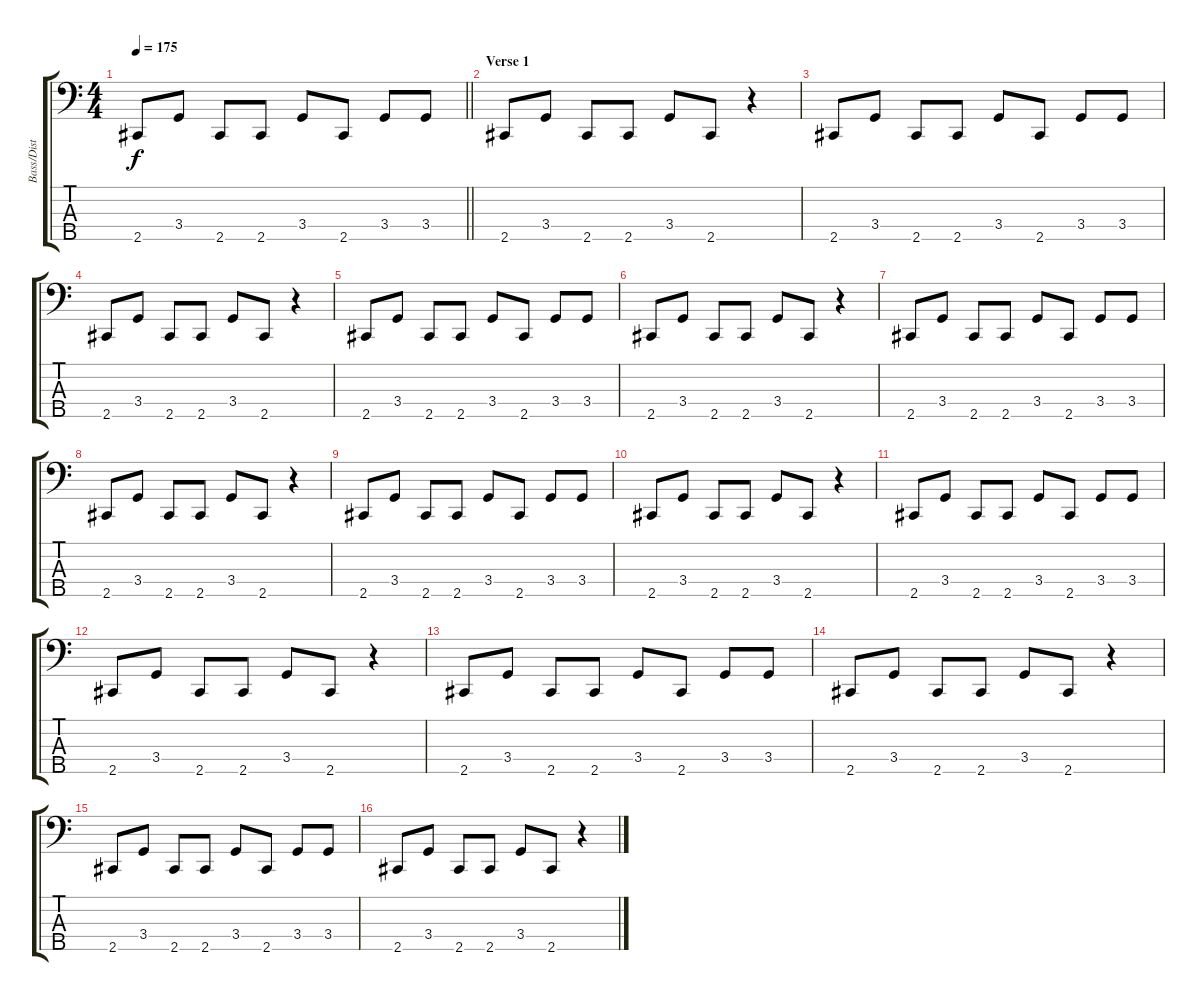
\track ("Bass/Dist" "Bass/Dist") {instrument slapbass2}
\staff {score tabs}
\tuning (G2 D2 A1 E1 B0) {hide}
\ts (4 4)
\tempo 175
\clef f4
\barLineRight lightlight
\ks c
2.5.8{dy f} 3.4.8 2.5.8 2.5.8 3.4.8 2.5.8 3.4.8 3.4.8 |
\section ("" "Verse 1")
2.5.8 3.4.8 2.5.8 2.5.8 3.4.8 2.5.8 r.4 |
2.5.8 3.4.8 2.5.8 2.5.8 3.4.8 2.5.8 3.4.8 3.4.8 |
2.5.8 3.4.8 2.5.8 2.5.8 3.4.8 2.5.8 r.4 |
2.5.8 3.4.8 2.5.8 2.5.8 3.4.8 2.5.8 3.4.8 3.4.8 |
2.5.8 3.4.8 2.5.8 2.5.8 3.4.8 2.5.8 r.4 |
2.5.8 3.4.8 2.5.8 2.5.8 3.4.8 2.5.8 3.4.8 3.4.8 |
2.5.8 3.4.8 2.5.8 2.5.8 3.4.8 2.5.8 r.4 |
2.5.8 3.4.8 2.5.8 2.5.8 3.4.8 2.5.8 3.4.8 3.4.8 |
\section ("" "")
2.5.8 3.4.8 2.5.8 2.5.8 3.4.8 2.5.8 r.4 |
\section ("" "")
2.5.8 3.4.8 2.5.8 2.5.8 3.4.8 2.5.8 3.4.8 3.4.8 |
2.5.8 3.4.8 2.5.8 2.5.8 3.4.8 2.5.8 r.4 |
2.5.8 3.4.8 2.5.8 2.5.8 3.4.8 2.5.8 3.4.8 3.4.8 |
2.5.8 3.4.8 2.5.8 2.5.8 3.4.8 2.5.8 r.4 |
2.5.8 3.4.8 2.5.8 2.5.8 3.4.8 2.5.8 3.4.8 3.4.8 |
2.5.8 3.4.8 2.5.8 2.5.8 3.4.8 2.5.8 r.4
